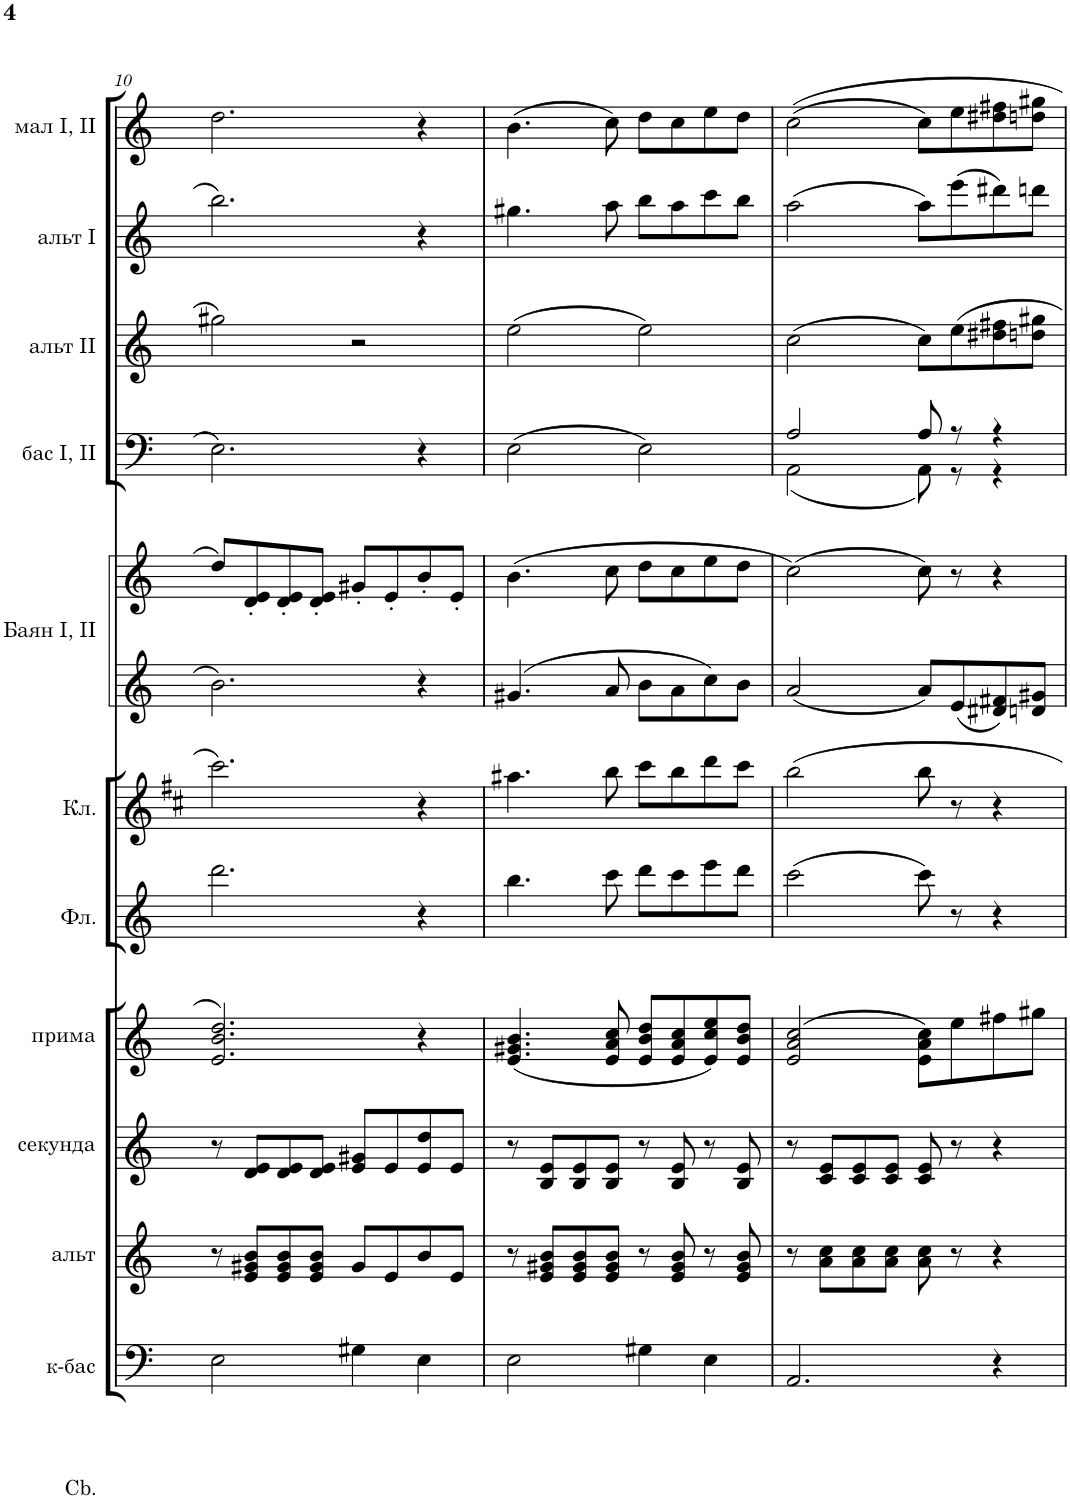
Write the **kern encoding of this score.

**kern	**kern	**kern	**kern	**kern	**kern	**kern	**kern	**kern	**kern	**kern	**kern	**kern
*part12	*part11	*part10	*part9	*part8	*part7	*part6	*part5	*part5	*part4	*part3	*part2	*part1
*staff13	*staff12	*staff11	*staff10	*staff9	*staff8	*staff7	*staff6	*staff5	*staff4	*staff3	*staff2	*staff1
*I"Contrabasses	*I"Контрабас	*I"б. альт	*I"б. секунда	*I"б. прима	*I"Флейта	*I"Кларнет	*I"Баян I, II	*	*I"д. басовые I, II	*I"д. альт II	*I"д. альт I	*I"д. малая I, II
*I'Cb.	*	*	*	*	*	*	*I'Баян I, II	*	*I'бас I, II	*I'альт II	*I'альт I	*I'мал I, II
!!LO:PB:g=z
*clefG2	*clefF4	*clefG2	*clefG2	*clefG2	*clefG2	*clefG2	*clefG2	*clefG2	*clefF4	*clefG2	*clefG2	*clefG2
*Trd7c12	*	*	*	*	*	*Trd1c2	*	*	*	*	*	*
*k[]	*k[]	*k[]	*k[]	*k[]	*k[]	*k[f#c#]	*k[]	*k[]	*k[]	*k[]	*k[]	*k[]
*M4/4	*M4/4	*M4/4	*M4/4	*M4/4	*M4/4	*M4/4	*M4/4	*M4/4	*M4/4	*M4/4	*M4/4	*M4/4
=10	=10	=10	=10	=10	=10	=10	=10	=10	=10	=10	=10	=10
1r	2E\	8r	8r	2.e/ 2.b/ 2.dd/	2.ddd\	2.ccc#\	2.b\	8dd/L	2.E\	2gg#X\	2.bb\	2.dd\
.	.	8e/ 8g#X/ 8b/L	8d/ 8e/L	.	.	.	.	8d/' 8e/'	.	.	.	.
.	.	8e/ 8g#/ 8b/	8d/ 8e/	.	.	.	.	8d/' 8e/'	.	.	.	.
.	.	8e/ 8g#/ 8b/J	8d/ 8e/J	.	.	.	.	8d/' 8e/'J	.	.	.	.
.	4G#X\	8g#/L	8e/ 8g#X/L	.	.	.	.	8g#X'/L	.	2r	.	.
.	.	8e/	8e/	.	.	.	.	8e'/	.	.	.	.
.	4E\	8b/	8e/ 8dd/	4r	4r	4r	4r	8b'/	4r	.	4r	4r
.	.	8e/J	8e/J	.	.	.	.	8e'/J	.	.	.	.
=11	=11	=11	=11	=11	=11	=11	=11	=11	=11	=11	=11	=11
1r	2E\	8r	8r	(4.e/ 4.g#X/ 4.b/	4.bb\	4.aa#X\	4.g#X/	(4.b\	(2E\	(2ee\	4.gg#X\	(4.b\
.	.	8e/ 8g#X/ 8b/L	8B/ 8e/L	.	.	.	.	.	.	.	.	.
.	.	8e/ 8g#/ 8b/	8B/ 8e/	.	.	.	.	.	.	.	.	.
.	.	8e/ 8g#/ 8b/J	8B/ 8e/J	8e/ 8a/ 8cc/	8ccc\	8bb\	8a/	8cc\	.	.	8aa\	8cc\)
.	4G#X\	8r	8r	8e/ 8b/ 8dd/L	8ddd\L	8ccc#\L	8b\L	8dd\L	2E\)	2ee\)	8bb\L	8dd\L
.	.	8e/ 8g#/ 8b/	8B/ 8e/	8e/ 8a/ 8cc/	8ccc\	8bb\	8a\	8cc\	.	.	8aa\	8cc\
.	4E\	8r	8r	8e/ 8cc/ 8ee/)	8eee\	8ddd\	8cc\	8ee\	.	.	8ccc\	8ee\
.	.	8e/ 8g#/ 8b/	8B/ 8e/	8e/ 8b/ 8dd/J	8ddd\J	8ccc#\J	8b\J	8dd\J	.	.	8bb\J	8dd\J
=12	=12	=12	=12	=12	=12	=12	=12	=12	=12	=12	=12	=12
*	*	*	*	*	*	*	*	*	*^	*	*	*
1r	2.AA/	8r	8r	(2e/ 2a/ 2cc/	(2ccc\	2bb\	2a/	(2cc\)	2A/	(2AA\	(2cc\	(2aa\	(2cc\
.	.	8a\ 8cc\L	8c/ 8e/L	.	.	.	.	.	.	.	.	.	.
.	.	8a\ 8cc\	8c/ 8e/	.	.	.	.	.	.	.	.	.	.
.	.	8a\ 8cc\J	8c/ 8e/J	.	.	.	.	.	.	.	.	.	.
.	.	8a\ 8cc\	8c/ 8e/	8e\ 8a\ 8cc\L)	8ccc\)	8bb\	8a/L	8cc\)	8A/	8AA\)	8cc\L)	8aa\L)	8cc\L)
.	.	8r	8r	8ee\	8r	8r	8e/	8r	8r	8r	8ee\	(8eee\	8ee\
.	4r	4r	4r	8ff#X\	4r	4r	8d#X/ 8f#X/	4r	4r	4r	8dd#X\ 8ff#X\	8ddd#X\)	8dd#X\ 8ff#X\
.	.	.	.	8gg#X\J	.	.	8dn/ 8g#X/J	.	.	.	8ddn\ 8gg#X\J	8dddn\J	8ddn\ 8gg#X\J
*	*	*	*	*	*	*	*	*	*v	*v	*	*	*
=	=	=	=	=	=	=	=	=	=	=	=	=
*-	*-	*-	*-	*-	*-	*-	*-	*-	*-	*-	*-	*-
